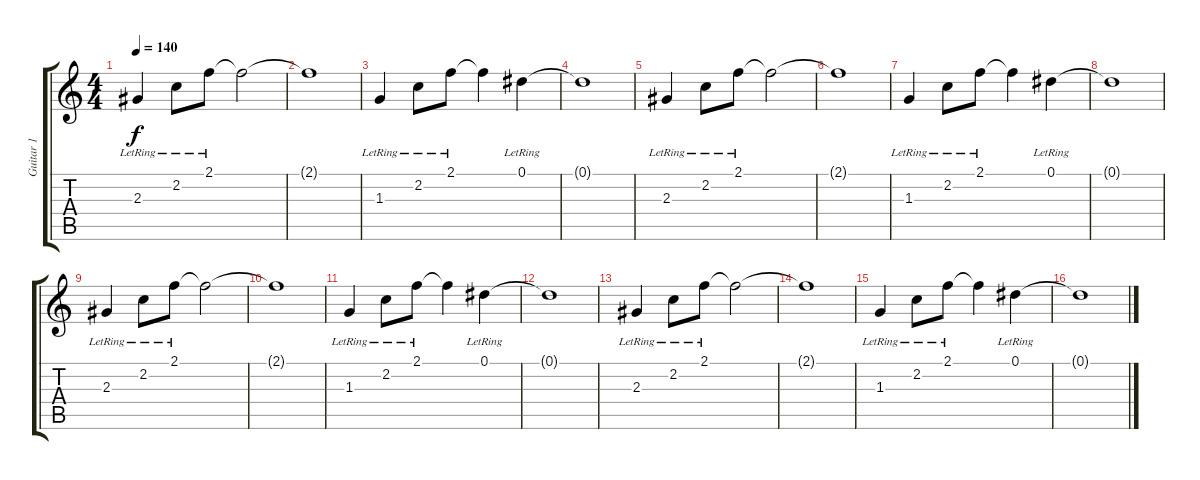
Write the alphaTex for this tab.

\track ("Guitar 1" "Guitar 1") {instrument electricguitarclean}
\staff {score tabs}
\tuning (Eb4 Bb3 Gb3 Db3 Ab2 Eb2) {hide}
\ts (4 4)
\tempo 140
\clef g2
\ks c
2.3{lr}.4{dy f} 2.2{lr}.8 2.1{lr}.8 2.1{t}.2 |
2.1{t}.1 |
1.3{lr}.4 2.2{lr}.8 2.1{lr}.8 2.1{t}.4 0.1{lr}.4 |
0.1{t}.1 |
2.3{lr}.4 2.2{lr}.8 2.1{lr}.8 2.1{t}.2 |
2.1{t}.1 |
1.3{lr}.4 2.2{lr}.8 2.1{lr}.8 2.1{t}.4 0.1{lr}.4 |
0.1{t}.1 |
2.3{lr}.4 2.2{lr}.8 2.1{lr}.8 2.1{t}.2 |
2.1{t}.1 |
1.3{lr}.4 2.2{lr}.8 2.1{lr}.8 2.1{t}.4 0.1{lr}.4 |
0.1{t}.1 |
2.3{lr}.4 2.2{lr}.8 2.1{lr}.8 2.1{t}.2 |
2.1{t}.1 |
1.3{lr}.4 2.2{lr}.8 2.1{lr}.8 2.1{t}.4 0.1{lr}.4 |
0.1{t}.1
